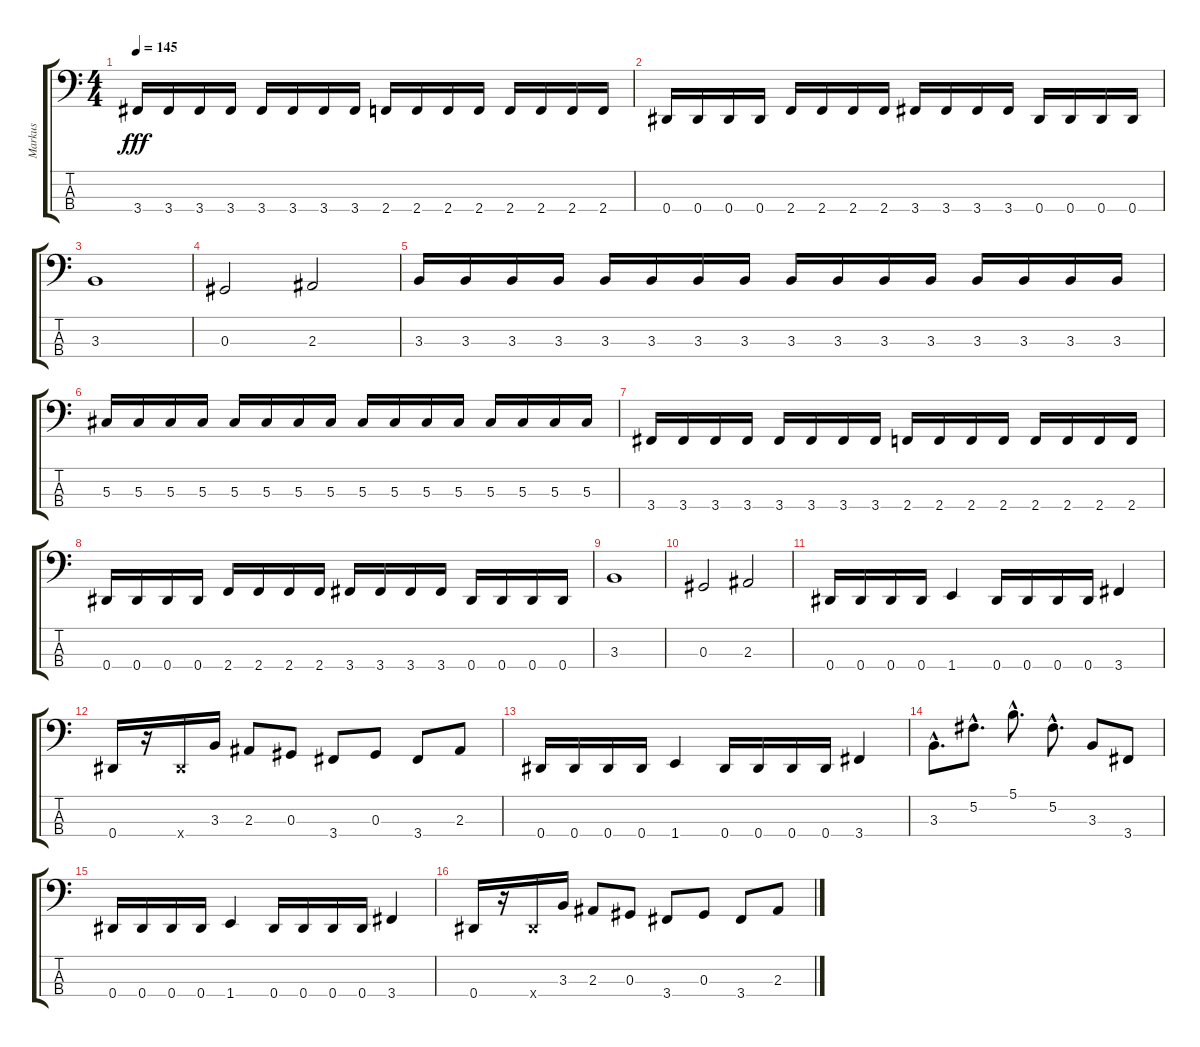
\track ("Markus" "Markus") {instrument electricbasspick}
\staff {score tabs}
\tuning (Gb2 Db2 Ab1 Eb1) {hide}
\ts (4 4)
\tempo 145
\clef f4
\ks c
3.4.16{dy fff} 3.4.16 3.4.16 3.4.16 3.4.16 3.4.16 3.4.16 3.4.16 2.4.16 2.4.16 2.4.16 2.4.16 2.4.16 2.4.16 2.4.16 2.4.16 |
0.4.16 0.4.16 0.4.16 0.4.16 2.4.16 2.4.16 2.4.16 2.4.16 3.4.16 3.4.16 3.4.16 3.4.16 0.4.16 0.4.16 0.4.16 0.4.16 |
3.3.1 |
0.3.2 2.3.2 |
3.3.16 3.3.16 3.3.16 3.3.16 3.3.16 3.3.16 3.3.16 3.3.16 3.3.16 3.3.16 3.3.16 3.3.16 3.3.16 3.3.16 3.3.16 3.3.16 |
5.3.16 5.3.16 5.3.16 5.3.16 5.3.16 5.3.16 5.3.16 5.3.16 5.3.16 5.3.16 5.3.16 5.3.16 5.3.16 5.3.16 5.3.16 5.3.16 |
3.4.16 3.4.16 3.4.16 3.4.16 3.4.16 3.4.16 3.4.16 3.4.16 2.4.16 2.4.16 2.4.16 2.4.16 2.4.16 2.4.16 2.4.16 2.4.16 |
0.4.16 0.4.16 0.4.16 0.4.16 2.4.16 2.4.16 2.4.16 2.4.16 3.4.16 3.4.16 3.4.16 3.4.16 0.4.16 0.4.16 0.4.16 0.4.16 |
3.3.1 |
0.3.2 2.3.2 |
0.4.16 0.4.16 0.4.16 0.4.16 1.4.4 0.4.16 0.4.16 0.4.16 0.4.16 3.4.4 |
0.4.16 r.16 0.4{x}.16 3.3.16 2.3.8 0.3.8 3.4.8 0.3.8 3.4.8 2.3.8 |
0.4.16 0.4.16 0.4.16 0.4.16 1.4.4 0.4.16 0.4.16 0.4.16 0.4.16 3.4.4 |
3.3{hac}.8{d} 5.2{hac}.8{d} 5.1{hac}.8{d} 5.2{hac}.8{d} 3.3.8 3.4.8 |
0.4.16 0.4.16 0.4.16 0.4.16 1.4.4 0.4.16 0.4.16 0.4.16 0.4.16 3.4.4 |
0.4.16 r.16 0.4{x}.16 3.3.16 2.3.8 0.3.8 3.4.8 0.3.8 3.4.8 2.3.8
